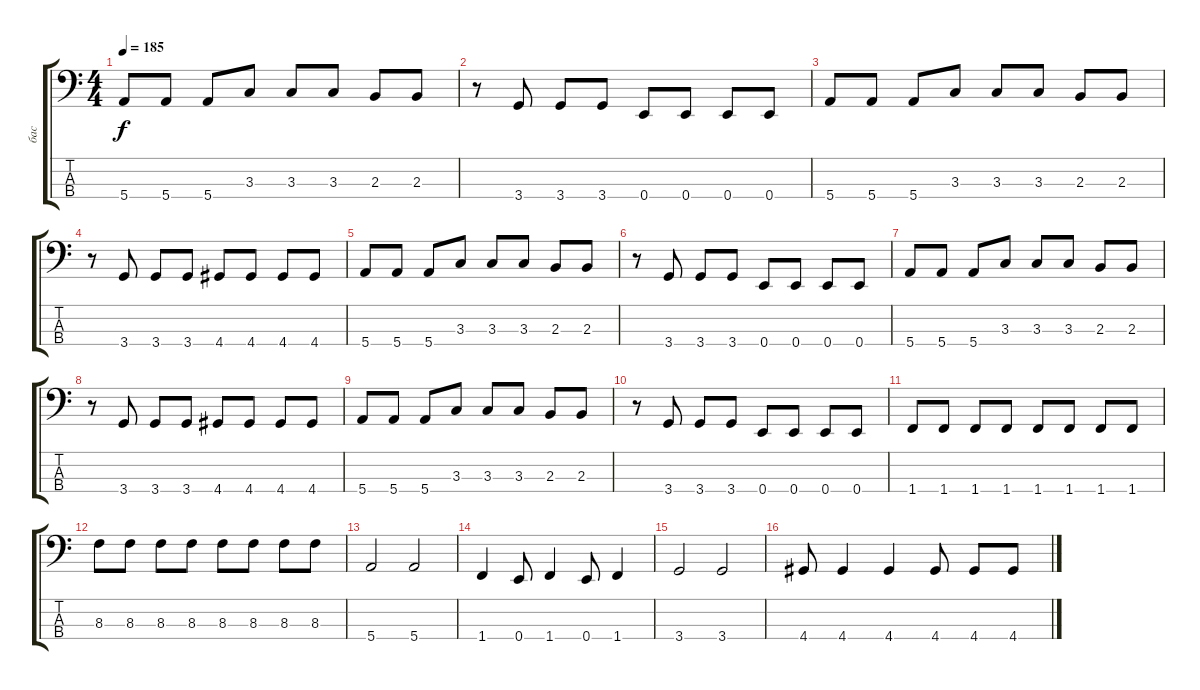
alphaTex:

\track ("бас" "бас") {instrument electricbasspick}
\staff {score tabs}
\tuning (G2 D2 A1 E1) {hide}
\ts (4 4)
\tempo 185
\clef f4
\ks c
5.4.8{dy f} 5.4.8 5.4.8 3.3.8 3.3.8 3.3.8 2.3.8 2.3.8 |
r.8 3.4.8 3.4.8 3.4.8 0.4.8 0.4.8 0.4.8 0.4.8 |
5.4.8 5.4.8 5.4.8 3.3.8 3.3.8 3.3.8 2.3.8 2.3.8 |
r.8 3.4.8 3.4.8 3.4.8 4.4.8 4.4.8 4.4.8 4.4.8 |
5.4.8 5.4.8 5.4.8 3.3.8 3.3.8 3.3.8 2.3.8 2.3.8 |
r.8 3.4.8 3.4.8 3.4.8 0.4.8 0.4.8 0.4.8 0.4.8 |
5.4.8 5.4.8 5.4.8 3.3.8 3.3.8 3.3.8 2.3.8 2.3.8 |
r.8 3.4.8 3.4.8 3.4.8 4.4.8 4.4.8 4.4.8 4.4.8 |
5.4.8 5.4.8 5.4.8 3.3.8 3.3.8 3.3.8 2.3.8 2.3.8 |
r.8 3.4.8 3.4.8 3.4.8 0.4.8 0.4.8 0.4.8 0.4.8 |
1.4.8 1.4.8 1.4.8 1.4.8 1.4.8 1.4.8 1.4.8 1.4.8 |
8.3.8 8.3.8 8.3.8 8.3.8 8.3.8 8.3.8 8.3.8 8.3.8 |
5.4.2 5.4.2 |
1.4.4 0.4.8 1.4.4 0.4.8 1.4.4 |
3.4.2 3.4.2 |
4.4.8 4.4.4 4.4.4 4.4.8 4.4.8 4.4.8
